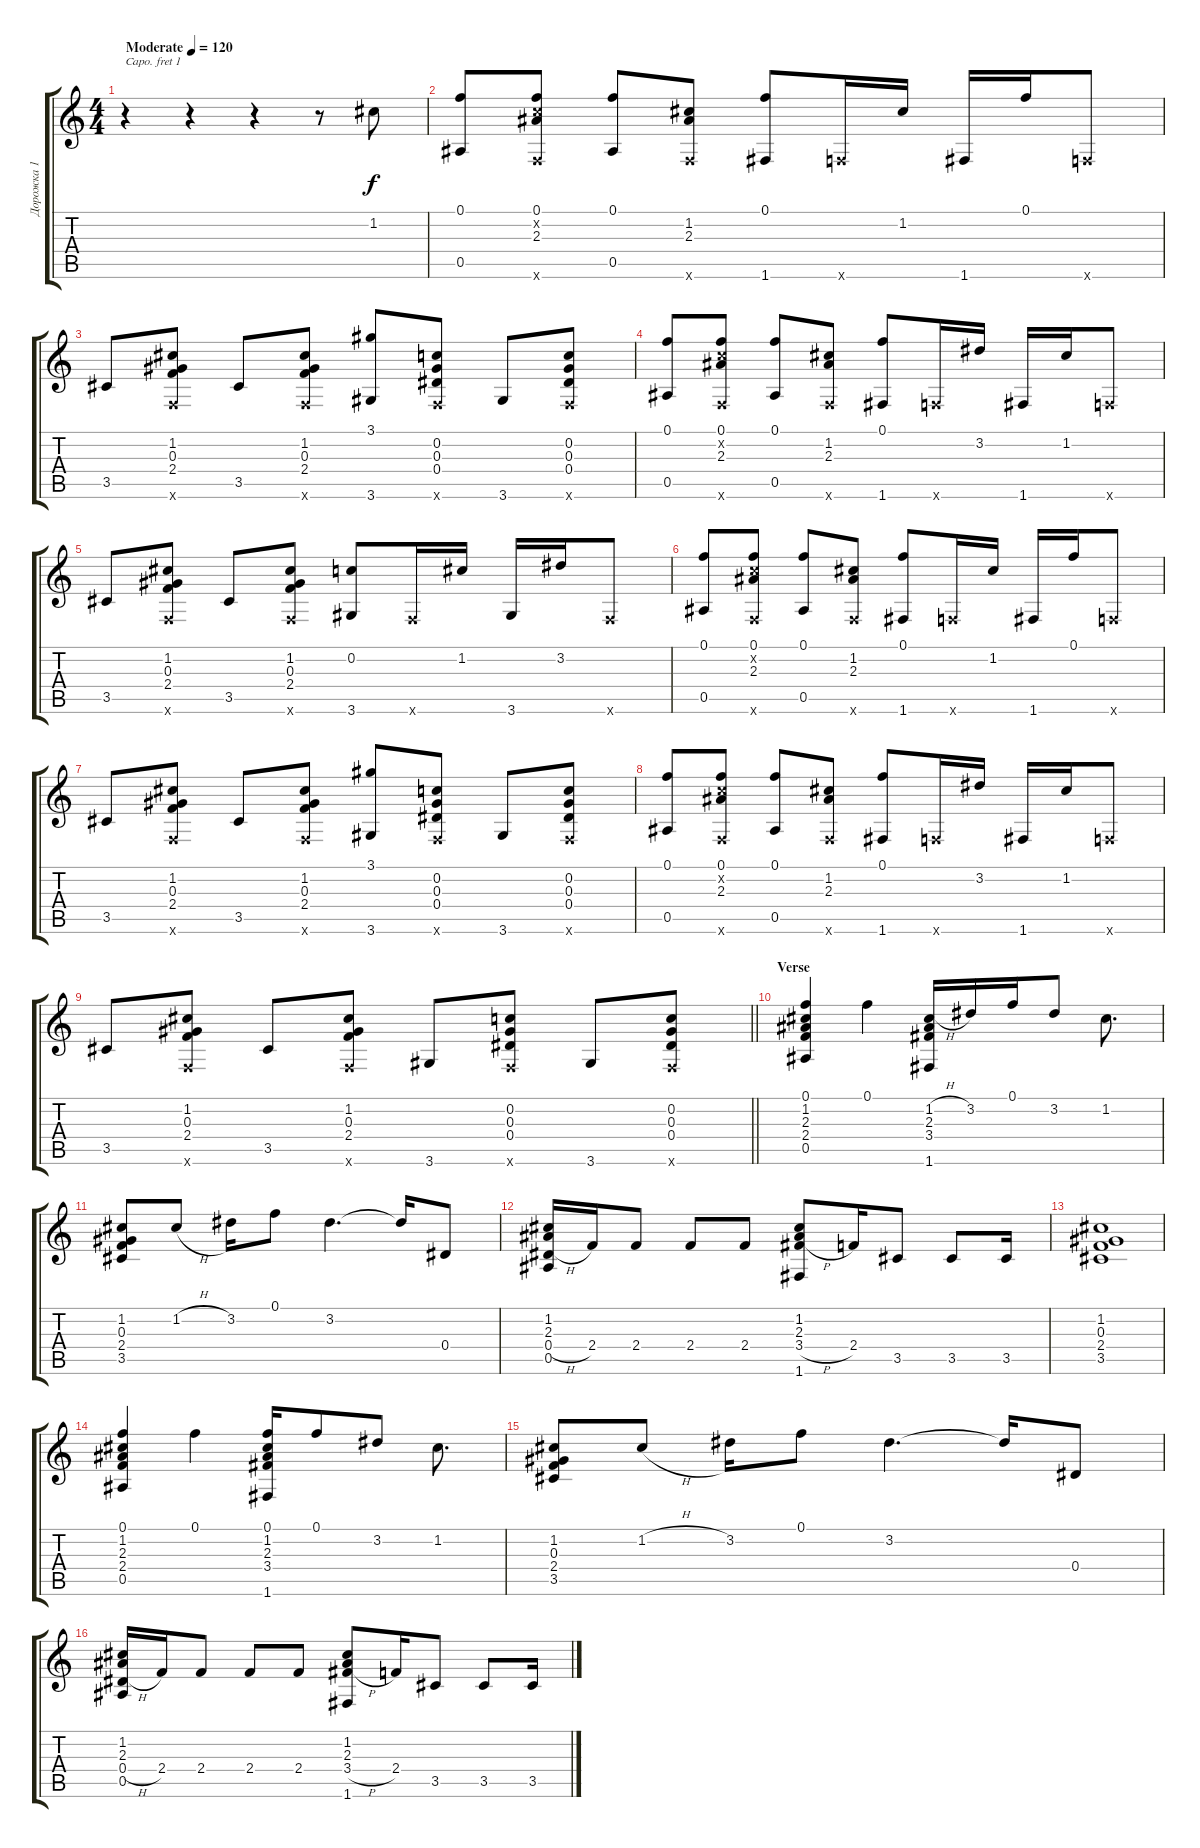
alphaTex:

\track ("Дорожка 1" "Дорожка 1") {instrument acousticguitarsteel}
\staff {score tabs}
\capo 1
\tuning (E4 B3 G3 D3 A2 E2) {hide}
\ts (4 4)
\tempo (120 "Moderate")
\clef g2
\ks c
r.4{dy f instrument acousticguitarsteel} r.4 r.4 r.8 1.2.8 |
(0.1 0.5).8 (0.1 0.2{x} 2.3 0.6{x}).8 (0.1 0.5).8 (1.2 2.3 0.6{x}).8 (0.1 1.6).8 0.6{x}.16 1.2.16 1.6.16 0.1.16 0.6{x}.8 |
3.5.8 (1.2 0.3 2.4 0.6{x}).8 3.5.8 (1.2 0.3 2.4 0.6{x}).8 (3.1 3.6).8 (0.2 0.3 0.4 0.6{x}).8 3.6.8 (0.2 0.3 0.4 0.6{x}).8 |
(0.1 0.5).8 (0.1 0.2{x} 2.3 0.6{x}).8 (0.1 0.5).8 (1.2 2.3 0.6{x}).8 (0.1 1.6).8 0.6{x}.16 3.2.16 1.6.16 1.2.16 0.6{x}.8 |
3.5.8 (1.2 0.3 2.4 0.6{x}).8 3.5.8 (1.2 0.3 2.4 0.6{x}).8 (0.2 3.6).8 0.6{x}.16 1.2.16 3.6.16 3.2.16 0.6{x}.8 |
(0.1 0.5).8 (0.1 0.2{x} 2.3 0.6{x}).8 (0.1 0.5).8 (1.2 2.3 0.6{x}).8 (0.1 1.6).8 0.6{x}.16 1.2.16 1.6.16 0.1.16 0.6{x}.8 |
3.5.8 (1.2 0.3 2.4 0.6{x}).8 3.5.8 (1.2 0.3 2.4 0.6{x}).8 (3.1 3.6).8 (0.2 0.3 0.4 0.6{x}).8 3.6.8 (0.2 0.3 0.4 0.6{x}).8 |
(0.1 0.5).8 (0.1 0.2{x} 2.3 0.6{x}).8 (0.1 0.5).8 (1.2 2.3 0.6{x}).8 (0.1 1.6).8 0.6{x}.16 3.2.16 1.6.16 1.2.16 0.6{x}.8 |
\barLineRight lightlight
3.5.8 (1.2 0.3 2.4 0.6{x}).8 3.5.8 (1.2 0.3 2.4 0.6{x}).8 3.6.8 (0.2 0.3 0.4 0.6{x}).8 3.6.8 (0.2 0.3 0.4 0.6{x}).8 |
\section ("" "Verse")
(0.1 1.2 2.3 2.4 0.5).4 0.1.4 (1.2{h} 2.3 3.4 1.6).16 3.2.16 0.1.16 3.2.8 1.2.8{d} |
(1.2 0.3 2.4 3.5).8 1.2{h}.8 3.2.16 0.1.8 3.2.4{d} 3.2{t}.16 0.4.8 |
(1.2 2.3 0.4{h} 0.5).16 2.4.16 2.4.8 2.4.8 2.4.8 (1.2 2.3 3.4{h} 1.6).8 2.4.16 3.5.8 3.5.8 3.5.16 |
(1.2 0.3 2.4 3.5).1 |
(0.1 1.2 2.3 2.4 0.5).4 0.1.4 (0.1 1.2 2.3 3.4 1.6).16 0.1.8 3.2.8 1.2.8{d} |
(1.2 0.3 2.4 3.5).8 1.2{h}.8 3.2.16 0.1.8 3.2.4{d} 3.2{t}.16 0.4.8 |
(1.2 2.3 0.4{h} 0.5).16 2.4.16 2.4.8 2.4.8 2.4.8 (1.2 2.3 3.4{h} 1.6).8 2.4.16 3.5.8 3.5.8 3.5.16
